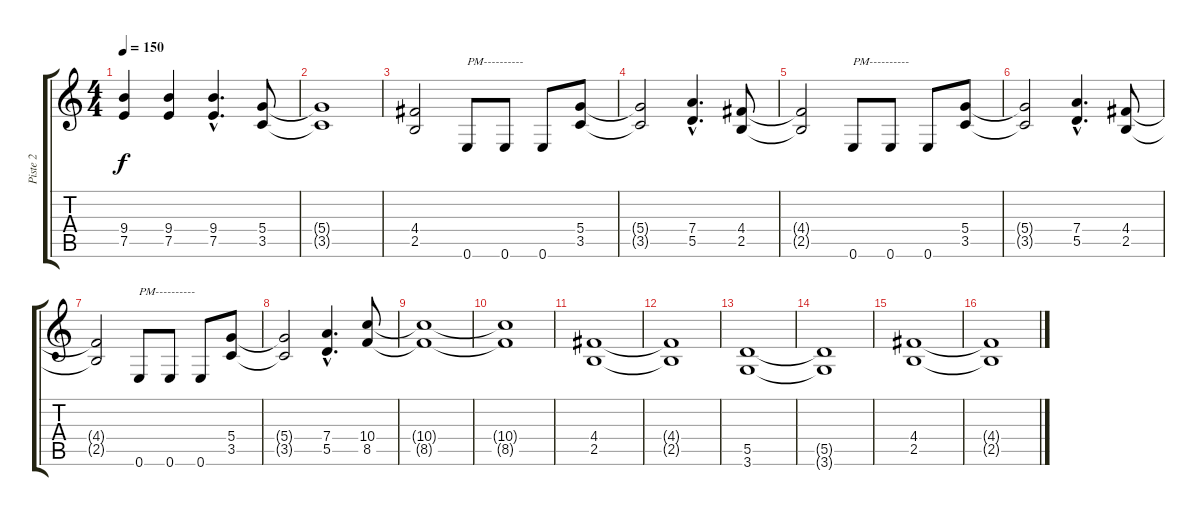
\track ("Piste 2" "Piste 2") {instrument overdrivenguitar}
\staff {score tabs}
\tuning (E4 B3 G3 D3 A2 E2) {hide}
\ts (4 4)
\tempo 150
\clef g2
\ks c
(9.4{t} 7.5{t}).4{dy f} (9.4 7.5).4 (9.4{hac} 7.5{hac}).4{d} (5.4 3.5).8 |
(5.4{t} 3.5{t}).1 |
(4.4 2.5).2 0.6.8{txt "PM----------"} 0.6.8 0.6.8 (5.4 3.5).8 |
(5.4{t} 3.5{t}).2 (7.4{hac} 5.5{hac}).4{d} (4.4 2.5).8 |
(4.4{t} 2.5{t}).2 0.6.8{txt "PM----------"} 0.6.8 0.6.8 (5.4 3.5).8 |
(5.4{t} 3.5{t}).2 (7.4{hac} 5.5{hac}).4{d} (4.4 2.5).8 |
(4.4{t} 2.5{t}).2 0.6.8{txt "PM----------"} 0.6.8 0.6.8 (5.4 3.5).8 |
(5.4{t} 3.5{t}).2 (7.4{hac} 5.5{hac}).4{d} (10.4 8.5).8 |
(10.4{t} 8.5{t}).1 |
(10.4{t} 8.5{t}).1 |
(4.4 2.5).1 |
(4.4{t} 2.5{t}).1 |
(5.5 3.6).1 |
(5.5{t} 3.6{t}).1 |
(4.4 2.5).1 |
(4.4{t} 2.5{t}).1
